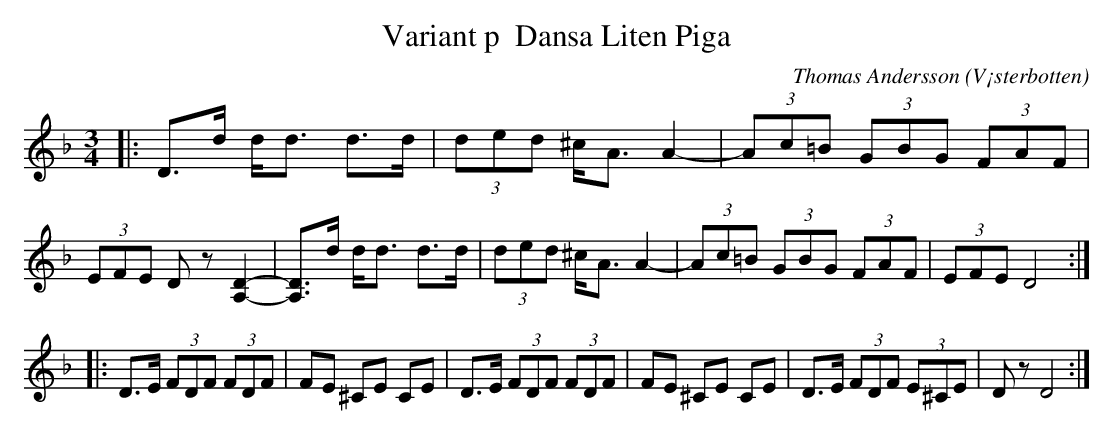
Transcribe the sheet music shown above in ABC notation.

X:1
T:Variant p  Dansa Liten Piga
O:V¡sterbotten
C:Thomas Andersson
M:3/4
L:1/8
K:Dm
|: D>d d<d d>d | (3ded ^c<A A2- | (3Ac=B (3GBG (3FAF | (3EFE Dz [DA,]2- |[DA,]>d d<d d>d | (3ded ^c<A A2- | (3Ac=B (3GBG (3FAF | (3EFE D4 :|
|:D>E (3FDF (3FDF | FE ^CE CE |D>E (3FDF (3FDF | FE ^CE CE |D>E (3FDF (3E^CE | Dz D4 :|
